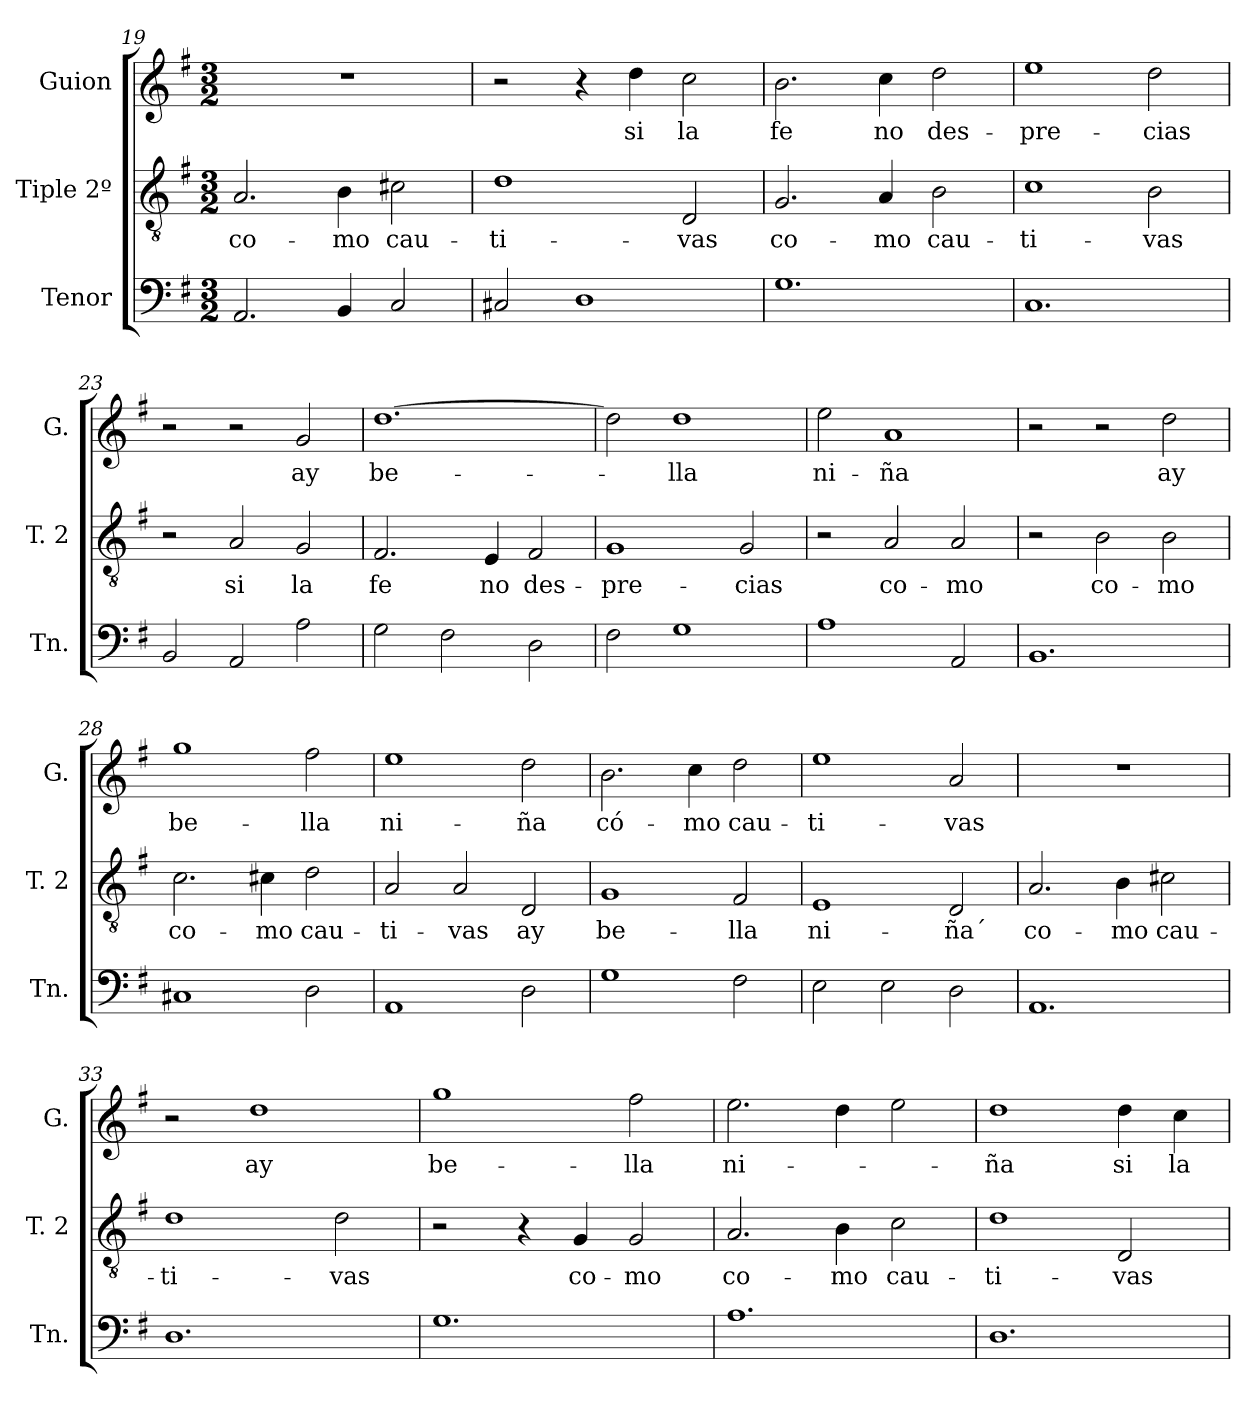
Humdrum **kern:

**kern	**kern	**text	**kern	**text
*part3	*part2	*part2	*part1	*part1
*staff3	*staff2	*staff2	*staff1	*staff1
*I"Tenor	*I"Tiple 2º	*	*I"Guion	*
*I'Tn.	*I'T. 2	*	*I'G.	*
*clefF4	*clefGv2	*	*clefG2	*
*k[f#]	*k[f#]	*	*k[f#]	*
*M3/2	*M3/2	*	*M3/2	*
=19	=19	=19	=19	=19
2.AA	2.A	co-	1.r	.
4BB	4B	-mo	.	.
2C	2c#X	cau-	.	.
=20	=20	=20	=20	=20
2C#X	1d	-ti-	2r	.
1D	.	.	4r	.
.	.	.	4dd	si
.	2D	-vas	2cc	la
=21	=21	=21	=21	=21
1.G	2.G	co-	2.b	fe
.	4A	-mo	4cc	no
.	2B	cau-	2dd	des-
=22	=22	=22	=22	=22
1.C	1c	-ti-	1ee	-pre-
.	2B	-vas	2dd	-cias
=23	=23	=23	=23	=23
2BB	2r	.	2r	.
2AA	2A	si	2r	.
2A	2G	la	2g	ay
=24	=24	=24	=24	=24
2G	2.F#	fe	[1.dd	be-
2F#	.	.	.	.
.	4E	no	.	.
2D	2F#	des-	.	.
=25	=25	=25	=25	=25
2F#	1G	-pre-	2dd]	.
1G	.	.	1dd	-lla
.	2G	-cias	.	.
=26	=26	=26	=26	=26
1A	2r	.	2ee	ni-
.	2A	co-	1a	-ña
2AA	2A	-mo	.	.
=27	=27	=27	=27	=27
1.BB	2r	.	2r	.
.	2B	co-	2r	.
.	2B	-mo	2dd	ay
=28	=28	=28	=28	=28
1C#X	2.c	co-	1gg	be-
.	4c#X	-mo	.	.
2D	2d	cau-	2ff#	-lla
=29	=29	=29	=29	=29
1AA	2A	-ti-	1ee	ni-
.	2A	-vas	.	.
2D	2D	ay	2dd	-ña
=30	=30	=30	=30	=30
1G	1G	be-	2.b	có-
.	.	.	4cc	-mo
2F#	2F#	-lla	2dd	cau-
=31	=31	=31	=31	=31
2E	1E	ni-	1ee	-ti-
2E	.	.	.	.
2D	2D	-ña´	2a	-vas
=32	=32	=32	=32	=32
1.AA	2.A	co-	1.r	.
.	4B	-mo	.	.
.	2c#X	cau-	.	.
=33	=33	=33	=33	=33
1.D	1d	-ti-	2r	.
.	.	.	1dd	ay
.	2d	-vas	.	.
=34	=34	=34	=34	=34
1.G	2r	.	1gg	be-
.	4r	.	.	.
.	4G	co-	.	.
.	2G	-mo	2ff#	-lla
=35	=35	=35	=35	=35
1.A	2.A	co-	2.ee	ni-
.	4B	-mo	4dd	.
.	2c	cau-	2ee	.
=36	=36	=36	=36	=36
1.D	1d	-ti-	1dd	-ña
.	2D	-vas	4dd	si
.	.	.	4cc	la
=	=	=	=	=
*-	*-	*-	*-	*-
